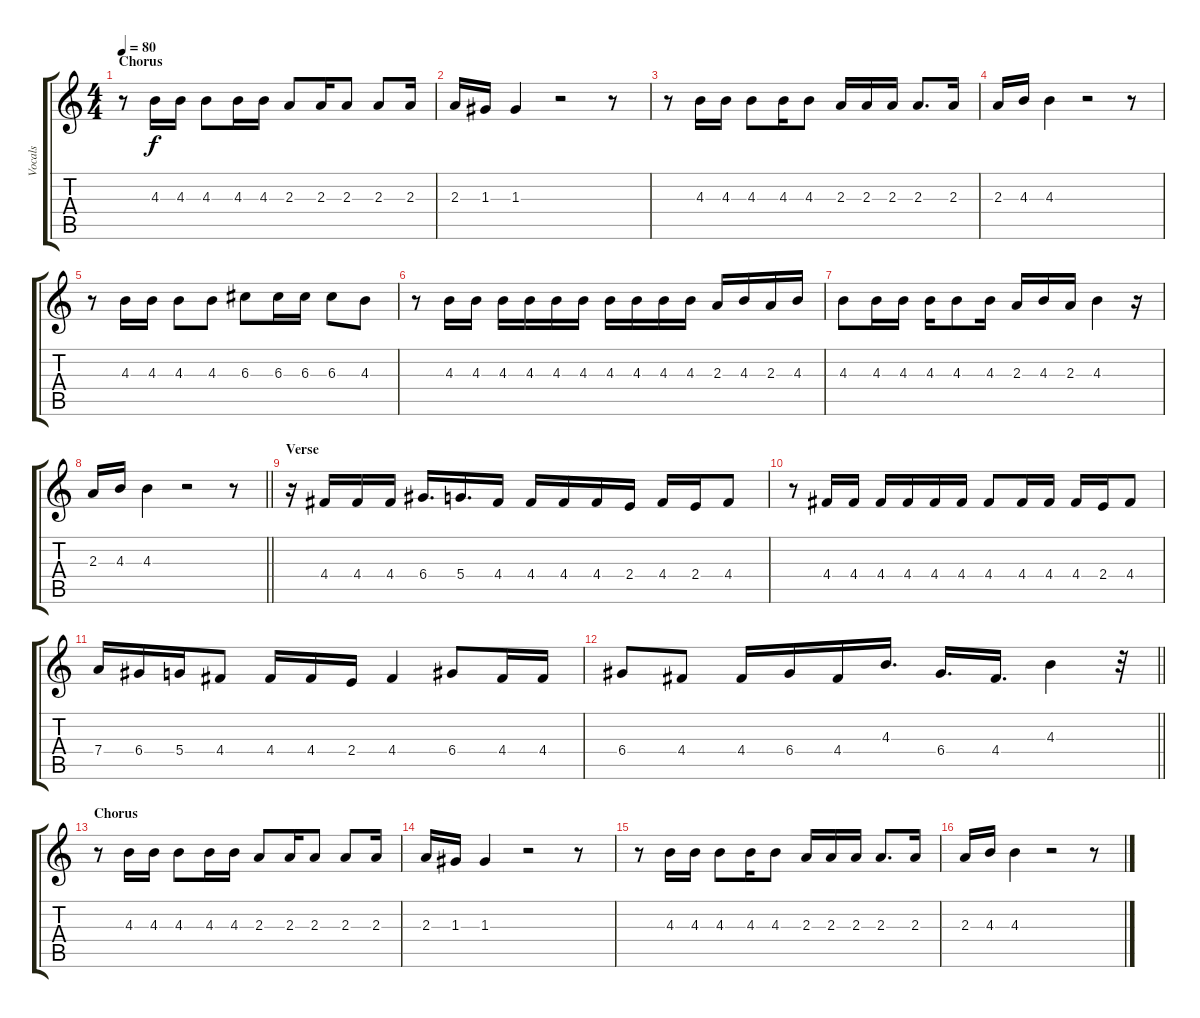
\track ("Vocals" "Vocals") {instrument acousticguitarnylon}
\staff {score tabs}
\tuning (E4 B3 G3 D3 A2 E2) {hide}
\ts (4 4)
\section ("" "Chorus")
\tempo 80
\clef g2
\ks c
r.8{dy f} 4.3.16 4.3.16 4.3.8 4.3.16 4.3.16 2.3.8 2.3.16 2.3.8 2.3.8 2.3.16 |
2.3.16 1.3.16 1.3.4 r.2 r.8 |
r.8 4.3.16 4.3.16 4.3.8 4.3.16 4.3.8 2.3.16 2.3.16 2.3.16 2.3.8{d} 2.3.16 |
2.3.16 4.3.16 4.3.4 r.2 r.8 |
r.8 4.3.16 4.3.16 4.3.8 4.3.8 6.3.8 6.3.16 6.3.16 6.3.8 4.3.8 |
r.8 4.3.16 4.3.16 4.3.16 4.3.16 4.3.16 4.3.16 4.3.16 4.3.16 4.3.16 4.3.16 2.3.16 4.3.16 2.3.16 4.3.16 |
4.3.8 4.3.16 4.3.16 4.3.16 4.3.8 4.3.16 2.3.16 4.3.16 2.3.16 4.3.4 r.16 |
\barLineRight lightlight
2.3.16 4.3.16 4.3.4 r.2 r.8 |
\section ("" "Verse")
r.16 4.4.16 4.4.16 4.4.16 6.4.16{d} 5.4.16{d} 4.4.16 4.4.16 4.4.16 4.4.16 2.4.16 4.4.16 2.4.16 4.4.8 |
r.8 4.4.16 4.4.16 4.4.16 4.4.16 4.4.16 4.4.16 4.4.8 4.4.16 4.4.16 4.4.16 2.4.16 4.4.8 |
7.4.16 6.4.16 5.4.16 4.4.8 4.4.16 4.4.16 2.4.16 4.4.4 6.4.8 4.4.16 4.4.16 |
\barLineRight lightlight
6.4.8 4.4.8 4.4.16 6.4.16 4.4.16 4.3.16{d} 6.4.16{d} 4.4.16{d} 4.3.4 r.32 |
\section ("" "Chorus")
r.8 4.3.16 4.3.16 4.3.8 4.3.16 4.3.16 2.3.8 2.3.16 2.3.8 2.3.8 2.3.16 |
2.3.16 1.3.16 1.3.4 r.2 r.8 |
r.8 4.3.16 4.3.16 4.3.8 4.3.16 4.3.8 2.3.16 2.3.16 2.3.16 2.3.8{d} 2.3.16 |
2.3.16 4.3.16 4.3.4 r.2 r.8
